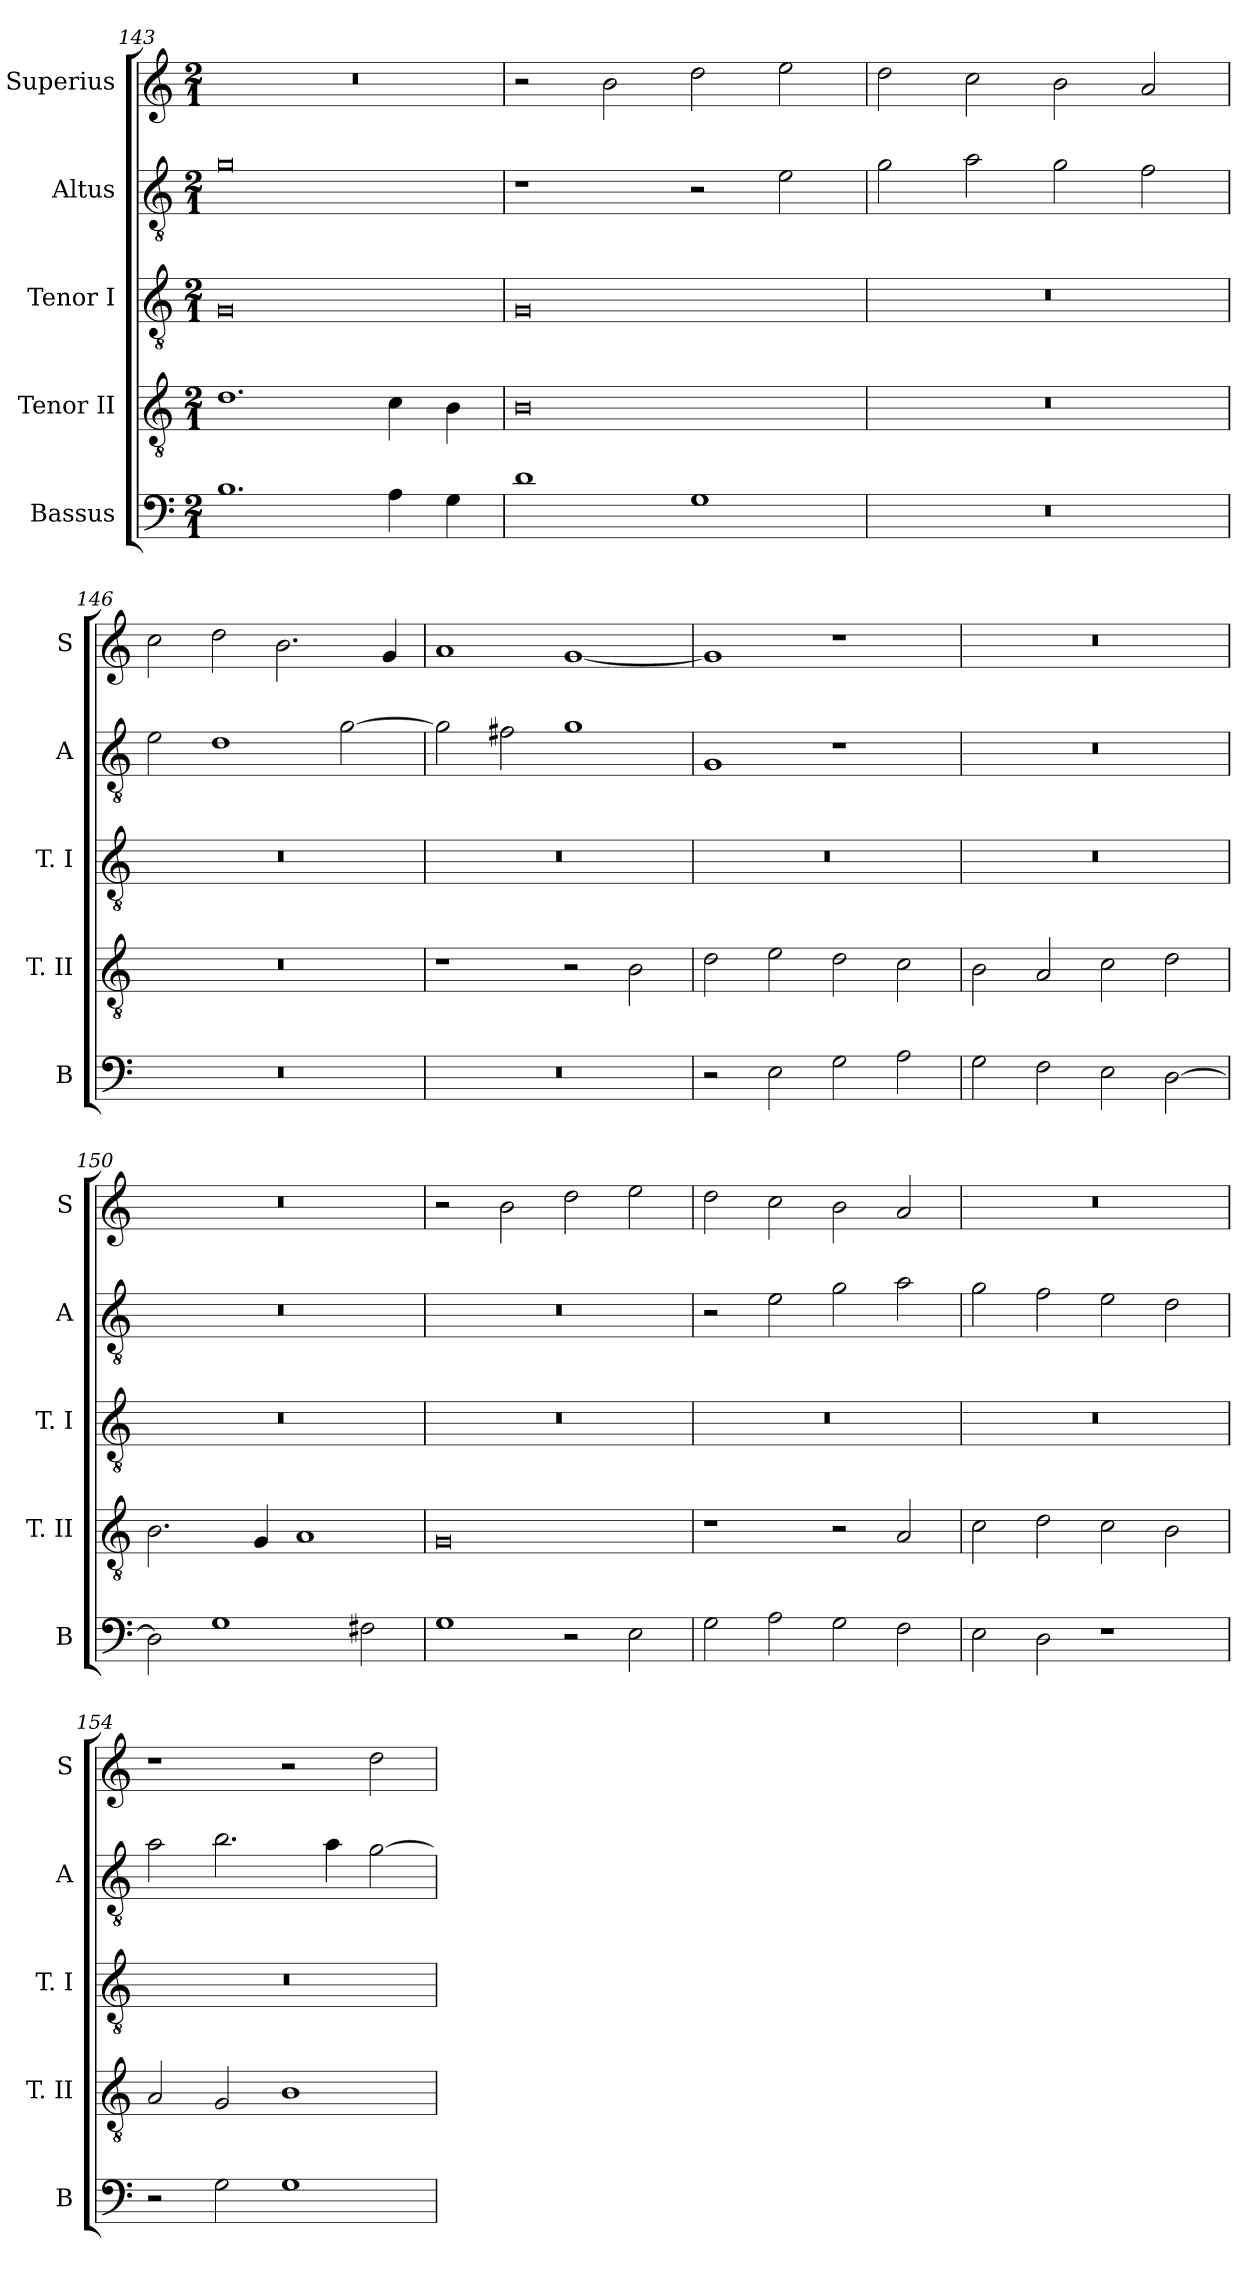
**kern	**kern	**kern	**kern	**kern
*part5	*part4	*part3	*part2	*part1
*staff5	*staff4	*staff3	*staff2	*staff1
*I"Bassus	*I"Tenor II	*I"Tenor I	*I"Altus	*I"Superius
*I'B	*I'T. II	*I'T. I	*I'A	*I'S
*clefF4	*clefGv2	*clefGv2	*clefGv2	*clefG2
*k[]	*k[]	*k[]	*k[]	*k[]
*C:	*C:	*C:	*C:	*C:
*M2/1	*M2/1	*M2/1	*M2/1	*M2/1
=143	=143	=143	=143	=143
1.B	1.d	0G	0g	0r
4A	4c	.	.	.
4G	4B	.	.	.
=144	=144	=144	=144	=144
1d	0B	0G	1r	2r
.	.	.	.	2b
1G	.	.	2r	2dd
.	.	.	2e	2ee
=145	=145	=145	=145	=145
0r	0r	0r	2g	2dd
.	.	.	2a	2cc
.	.	.	2g	2b
.	.	.	2f	2a
=146	=146	=146	=146	=146
0r	0r	0r	2e	2cc
.	.	.	1d	2dd
.	.	.	.	2.b
.	.	.	[2g	.
.	.	.	.	4g
=147	=147	=147	=147	=147
0r	1r	0r	2g]	1a
.	.	.	2f#X	.
.	2r	.	1g	[1g
.	2B	.	.	.
=148	=148	=148	=148	=148
2r	2d	0r	1G	1g]
2E	2e	.	.	.
2G	2d	.	1r	1r
2A	2c	.	.	.
=149	=149	=149	=149	=149
2G	2B	0r	0r	0r
2F	2A	.	.	.
2E	2c	.	.	.
[2D	2d	.	.	.
=150	=150	=150	=150	=150
2D]	2.B	0r	0r	0r
1G	.	.	.	.
.	4G	.	.	.
.	1A	.	.	.
2F#X	.	.	.	.
=151	=151	=151	=151	=151
1G	0G	0r	0r	2r
.	.	.	.	2b
2r	.	.	.	2dd
2E	.	.	.	2ee
=152	=152	=152	=152	=152
2G	1r	0r	2r	2dd
2A	.	.	2e	2cc
2G	2r	.	2g	2b
2F	2A	.	2a	2a
=153	=153	=153	=153	=153
2E	2c	0r	2g	0r
2D	2d	.	2f	.
1r	2c	.	2e	.
.	2B	.	2d	.
=154	=154	=154	=154	=154
2r	2A	0r	2a	1r
2G	2G	.	2.b	.
1G	1B	.	.	2r
.	.	.	4a	.
.	.	.	[2g	2dd
=	=	=	=	=
*-	*-	*-	*-	*-
